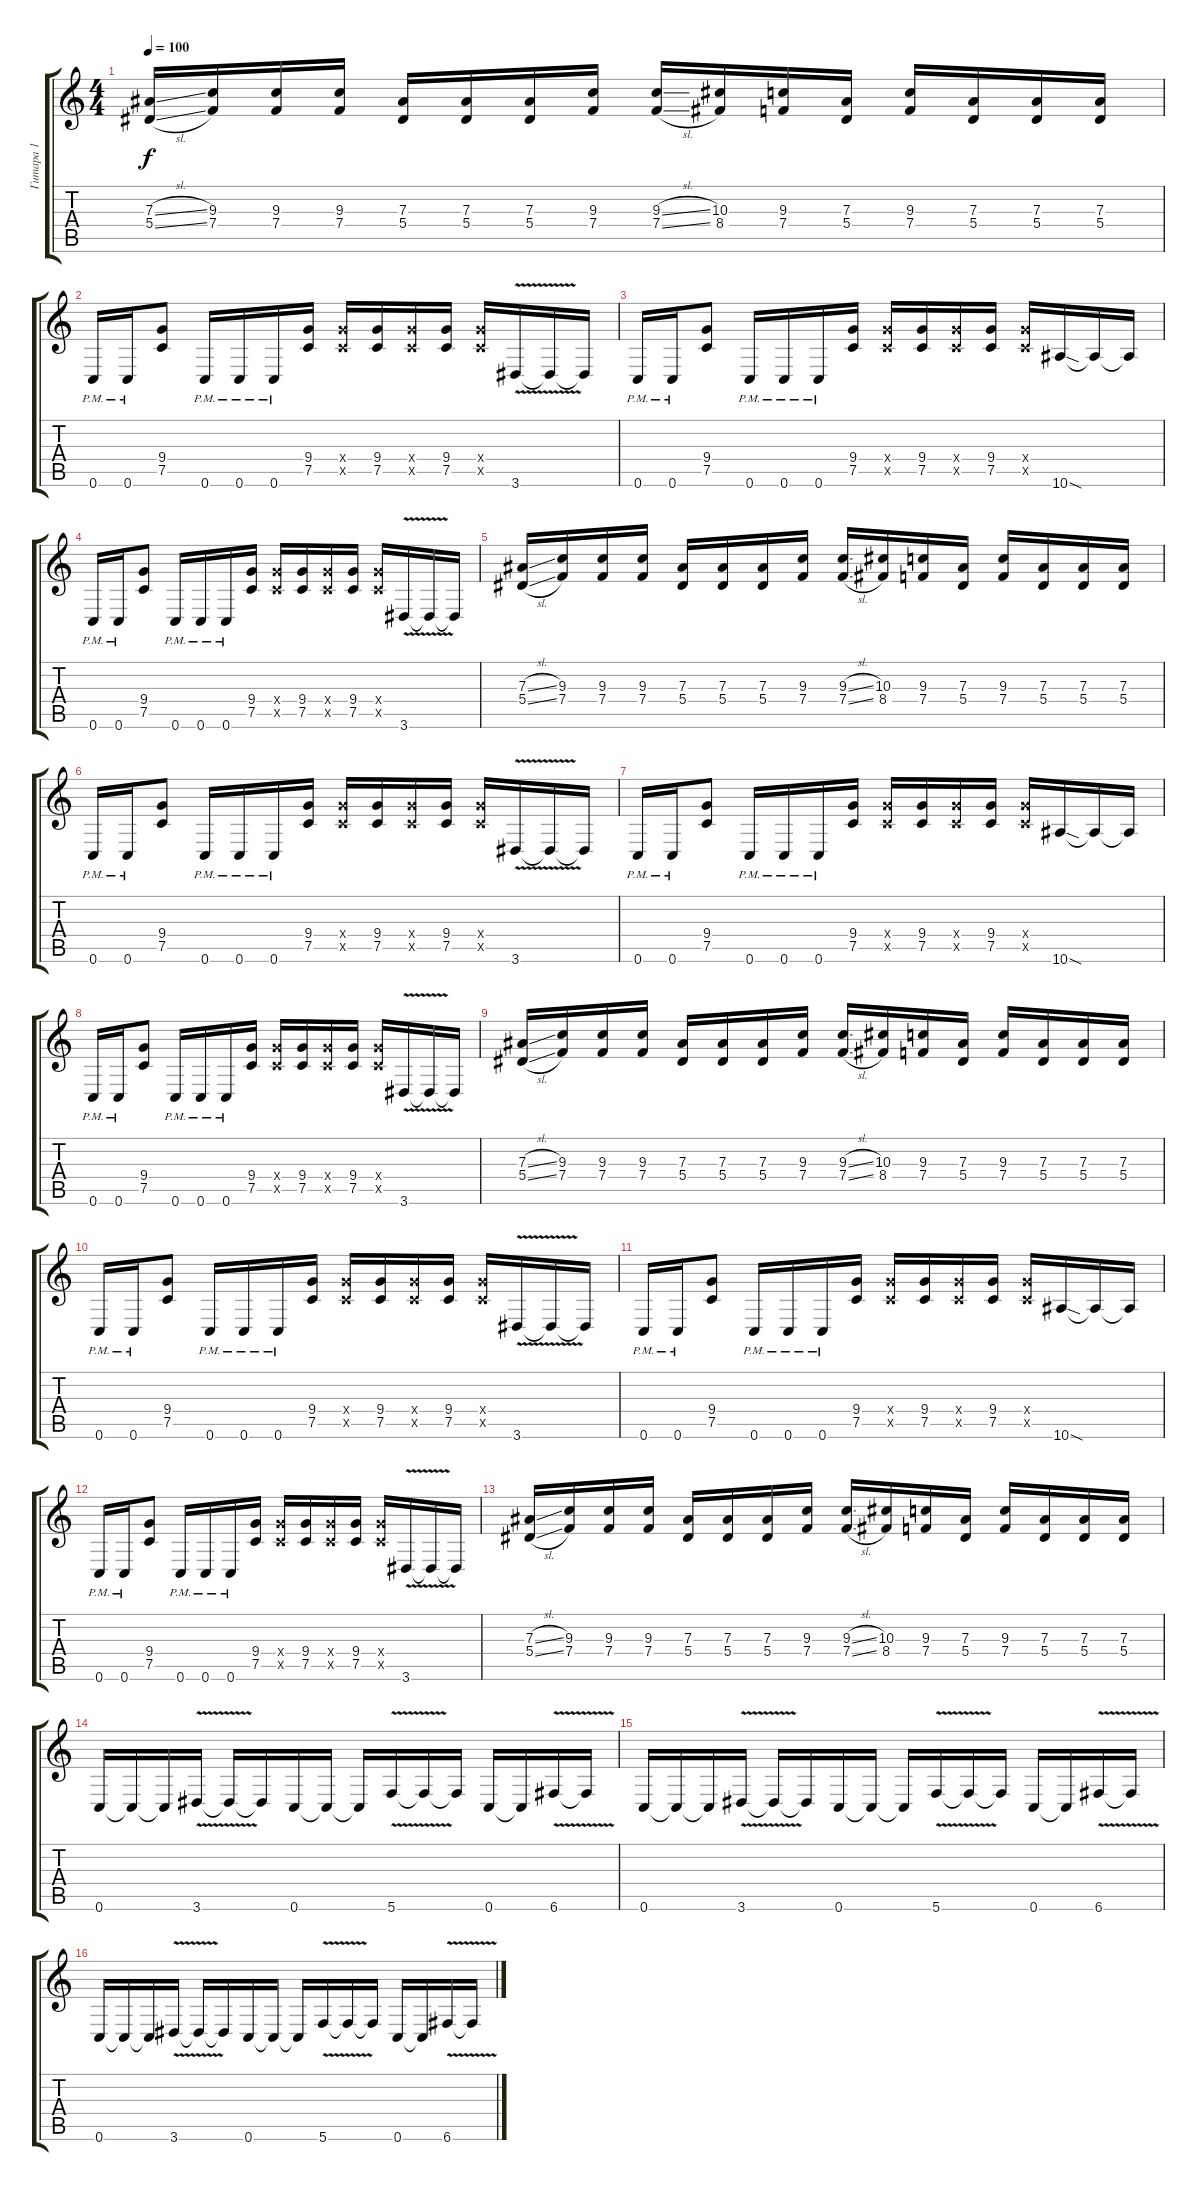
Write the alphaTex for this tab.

\track ("Гитара 1" "Гитара 1") {instrument overdrivenguitar}
\staff {score tabs}
\tuning (C4 G3 Eb3 Bb2 F2 C2) {hide}
\ts (4 4)
\tempo 100
\clef g2
\ks c
(7.3{sl} 5.4{sl}).16{dy f} (9.3 7.4).16 (9.3 7.4).16 (9.3 7.4).16 (7.3 5.4).16 (7.3 5.4).16 (7.3 5.4).16 (9.3 7.4).16 (9.3{sl} 7.4{sl}).16 (10.3 8.4).16 (9.3 7.4).16 (7.3 5.4).16 (9.3 7.4).16 (7.3 5.4).16 (7.3 5.4).16 (7.3 5.4).16 |
0.6{pm}.16 0.6{pm}.16 (9.4 7.5).8 0.6{pm}.16 0.6{pm}.16 0.6{pm}.16 (9.4 7.5).16 (9.4{x} 7.5{x}).16 (9.4 7.5).16 (9.4{x} 7.5{x}).16 (9.4 7.5).16 (9.4{x} 7.5{x}).16 3.6{v}.16 3.6{t}.16 3.6{t}.16 |
0.6{pm}.16 0.6{pm}.16 (9.4 7.5).8 0.6{pm}.16 0.6{pm}.16 0.6{pm}.16 (9.4 7.5).16 (9.4{x} 7.5{x}).16 (9.4 7.5).16 (9.4{x} 7.5{x}).16 (9.4 7.5).16 (9.4{x} 7.5{x}).16 10.6{sod}.16 10.6{t}.16 10.6{t}.16 |
0.6{pm}.16 0.6{pm}.16 (9.4 7.5).8 0.6{pm}.16 0.6{pm}.16 0.6{pm}.16 (9.4 7.5).16 (9.4{x} 7.5{x}).16 (9.4 7.5).16 (9.4{x} 7.5{x}).16 (9.4 7.5).16 (9.4{x} 7.5{x}).16 3.6{v}.16 3.6{t}.16 3.6{t}.16 |
(7.3{sl} 5.4{sl}).16 (9.3 7.4).16 (9.3 7.4).16 (9.3 7.4).16 (7.3 5.4).16 (7.3 5.4).16 (7.3 5.4).16 (9.3 7.4).16 (9.3{sl} 7.4{sl}).16 (10.3 8.4).16 (9.3 7.4).16 (7.3 5.4).16 (9.3 7.4).16 (7.3 5.4).16 (7.3 5.4).16 (7.3 5.4).16 |
0.6{pm}.16 0.6{pm}.16 (9.4 7.5).8 0.6{pm}.16 0.6{pm}.16 0.6{pm}.16 (9.4 7.5).16 (9.4{x} 7.5{x}).16 (9.4 7.5).16 (9.4{x} 7.5{x}).16 (9.4 7.5).16 (9.4{x} 7.5{x}).16 3.6{v}.16 3.6{t}.16 3.6{t}.16 |
0.6{pm}.16 0.6{pm}.16 (9.4 7.5).8 0.6{pm}.16 0.6{pm}.16 0.6{pm}.16 (9.4 7.5).16 (9.4{x} 7.5{x}).16 (9.4 7.5).16 (9.4{x} 7.5{x}).16 (9.4 7.5).16 (9.4{x} 7.5{x}).16 10.6{sod}.16 10.6{t}.16 10.6{t}.16 |
0.6{pm}.16 0.6{pm}.16 (9.4 7.5).8 0.6{pm}.16 0.6{pm}.16 0.6{pm}.16 (9.4 7.5).16 (9.4{x} 7.5{x}).16 (9.4 7.5).16 (9.4{x} 7.5{x}).16 (9.4 7.5).16 (9.4{x} 7.5{x}).16 3.6{v}.16 3.6{t}.16 3.6{t}.16 |
(7.3{sl} 5.4{sl}).16 (9.3 7.4).16 (9.3 7.4).16 (9.3 7.4).16 (7.3 5.4).16 (7.3 5.4).16 (7.3 5.4).16 (9.3 7.4).16 (9.3{sl} 7.4{sl}).16 (10.3 8.4).16 (9.3 7.4).16 (7.3 5.4).16 (9.3 7.4).16 (7.3 5.4).16 (7.3 5.4).16 (7.3 5.4).16 |
0.6{pm}.16 0.6{pm}.16 (9.4 7.5).8 0.6{pm}.16 0.6{pm}.16 0.6{pm}.16 (9.4 7.5).16 (9.4{x} 7.5{x}).16 (9.4 7.5).16 (9.4{x} 7.5{x}).16 (9.4 7.5).16 (9.4{x} 7.5{x}).16 3.6{v}.16 3.6{t}.16 3.6{t}.16 |
0.6{pm}.16 0.6{pm}.16 (9.4 7.5).8 0.6{pm}.16 0.6{pm}.16 0.6{pm}.16 (9.4 7.5).16 (9.4{x} 7.5{x}).16 (9.4 7.5).16 (9.4{x} 7.5{x}).16 (9.4 7.5).16 (9.4{x} 7.5{x}).16 10.6{sod}.16 10.6{t}.16 10.6{t}.16 |
0.6{pm}.16 0.6{pm}.16 (9.4 7.5).8 0.6{pm}.16 0.6{pm}.16 0.6{pm}.16 (9.4 7.5).16 (9.4{x} 7.5{x}).16 (9.4 7.5).16 (9.4{x} 7.5{x}).16 (9.4 7.5).16 (9.4{x} 7.5{x}).16 3.6{v}.16 3.6{t}.16 3.6{t}.16 |
(7.3{sl} 5.4{sl}).16 (9.3 7.4).16 (9.3 7.4).16 (9.3 7.4).16 (7.3 5.4).16 (7.3 5.4).16 (7.3 5.4).16 (9.3 7.4).16 (9.3{sl} 7.4{sl}).16 (10.3 8.4).16 (9.3 7.4).16 (7.3 5.4).16 (9.3 7.4).16 (7.3 5.4).16 (7.3 5.4).16 (7.3 5.4).16 |
0.6.16 0.6{t}.16 0.6{t}.16 3.6{v}.16 3.6{t}.16 3.6{t}.16 0.6.16 0.6{t}.16 0.6{t}.16 5.6{v}.16 5.6{t}.16 5.6{t}.16 0.6.16 0.6{t}.16 6.6{v}.16 6.6{t}.16 |
0.6.16 0.6{t}.16 0.6{t}.16 3.6{v}.16 3.6{t}.16 3.6{t}.16 0.6.16 0.6{t}.16 0.6{t}.16 5.6{v}.16 5.6{t}.16 5.6{t}.16 0.6.16 0.6{t}.16 6.6{v}.16 6.6{t}.16 |
0.6.16 0.6{t}.16 0.6{t}.16 3.6{v}.16 3.6{t}.16 3.6{t}.16 0.6.16 0.6{t}.16 0.6{t}.16 5.6{v}.16 5.6{t}.16 5.6{t}.16 0.6.16 0.6{t}.16 6.6{v}.16 6.6{t}.16
